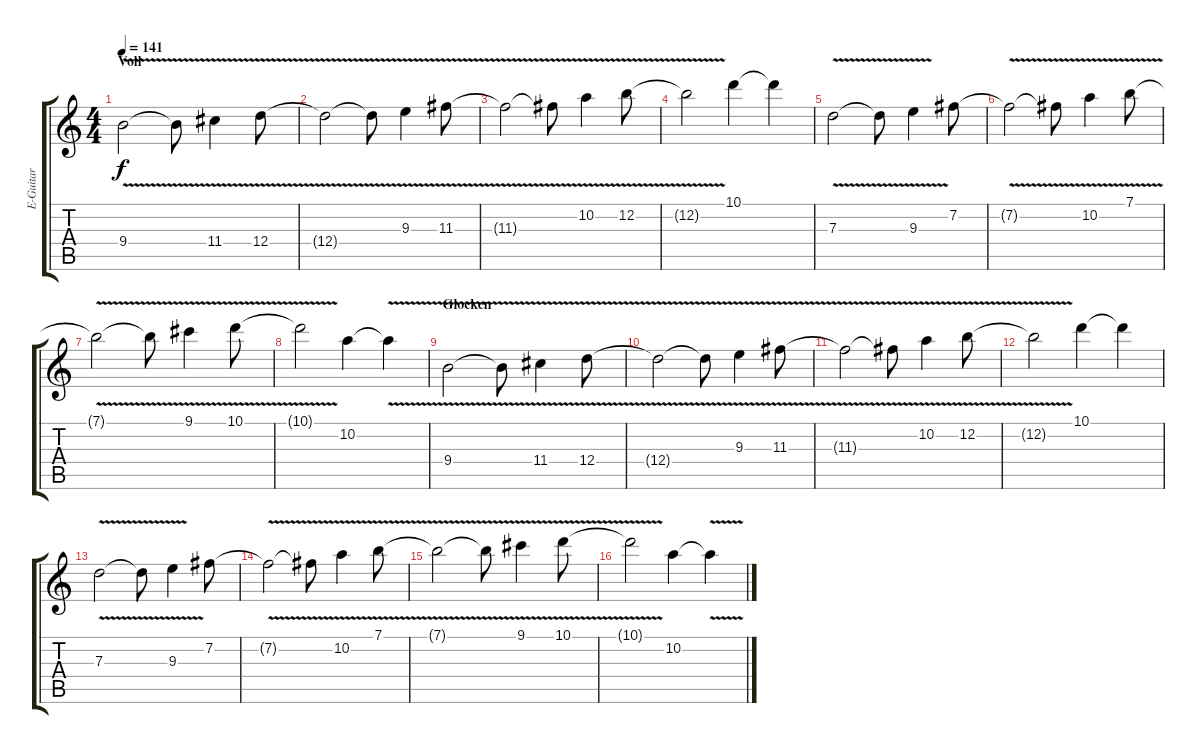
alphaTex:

\track ("E-Guitar" "E-Guitar") {instrument distortionguitar}
\staff {score tabs}
\tuning (E4 B3 G3 D3 A2 E2) {hide}
\ts (4 4)
\section ("" "Voll")
\tempo 141
\clef g2
\ks c
9.4{v}.2{dy f} 9.4{v t}.8 11.4{v}.4 12.4{v}.8 |
12.4{v t}.2 12.4{v t}.8 9.3{v}.4 11.3{v}.8 |
11.3{v t}.2 11.3{v t}.8 10.2{v}.4 12.2{v}.8 |
12.2{v t}.2 10.1.4 10.1{t}.4 |
7.3{v}.2 7.3{v t}.8 9.3{v}.4 7.2.8 |
7.2{v t}.2 7.2{v t}.8 10.2{v}.4 7.1{v}.8 |
7.1{v t}.2 7.1{v t}.8 9.1{v}.4 10.1{v}.8 |
10.1{v t}.2 10.2.4 10.2{v t}.4 |
\section ("" "Glocken")
9.4{v}.2 9.4{v t}.8 11.4{v}.4 12.4{v}.8 |
12.4{v t}.2 12.4{v t}.8 9.3{v}.4 11.3{v}.8 |
11.3{v t}.2 11.3{v t}.8 10.2{v}.4 12.2{v}.8 |
12.2{v t}.2 10.1.4 10.1{t}.4 |
7.3{v}.2 7.3{v t}.8 9.3{v}.4 7.2.8 |
7.2{v t}.2 7.2{v t}.8 10.2{v}.4 7.1{v}.8 |
7.1{v t}.2 7.1{v t}.8 9.1{v}.4 10.1{v}.8 |
10.1{v t}.2 10.2.4 10.2{v t}.4
